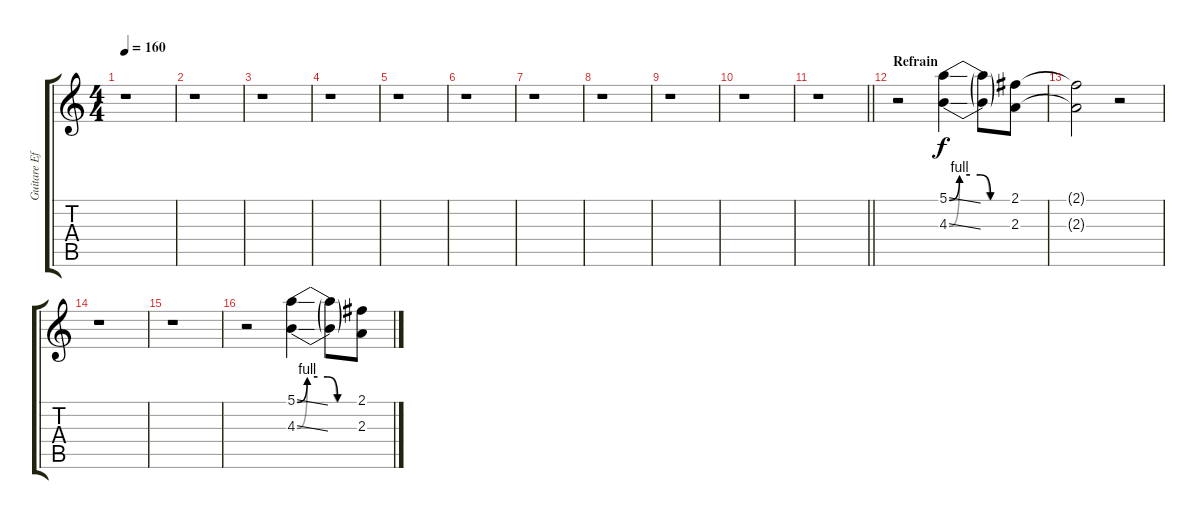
\track ("Guitare Effet" "Guitare Ef") {instrument electricguitarclean}
\staff {score tabs}
\tuning (E4 B3 G3 D3 A2 E2) {hide}
\ts (4 4)
\tempo 160
\clef g2
\ks c
r.1{dy f} |
r.1 |
r.1 |
r.1 |
r.1 |
r.1 |
r.1 |
r.1 |
r.1 |
r.1 |
\barLineRight lightlight
r.1 |
\section ("" "Refrain")
r.2 (5.1{be (custom 0 0 10 4 20 4 30 4 40 0 60 0) ss} 4.3{be (custom 0 0 10 4 20 4 30 4 39 0 60 0) ss}).4 (5.1{t} 4.3{t}).8 (2.1 2.3).8 |
(2.1{t} 2.3{t}).2 r.2 |
r.1 |
r.1 |
r.2 (5.1{be (custom 0 0 10 4 20 4 30 4 40 0 60 0) ss} 4.3{be (custom 0 0 10 4 20 4 30 4 39 0 60 0) ss}).4 (5.1{t} 4.3{t}).8 (2.1 2.3).8
